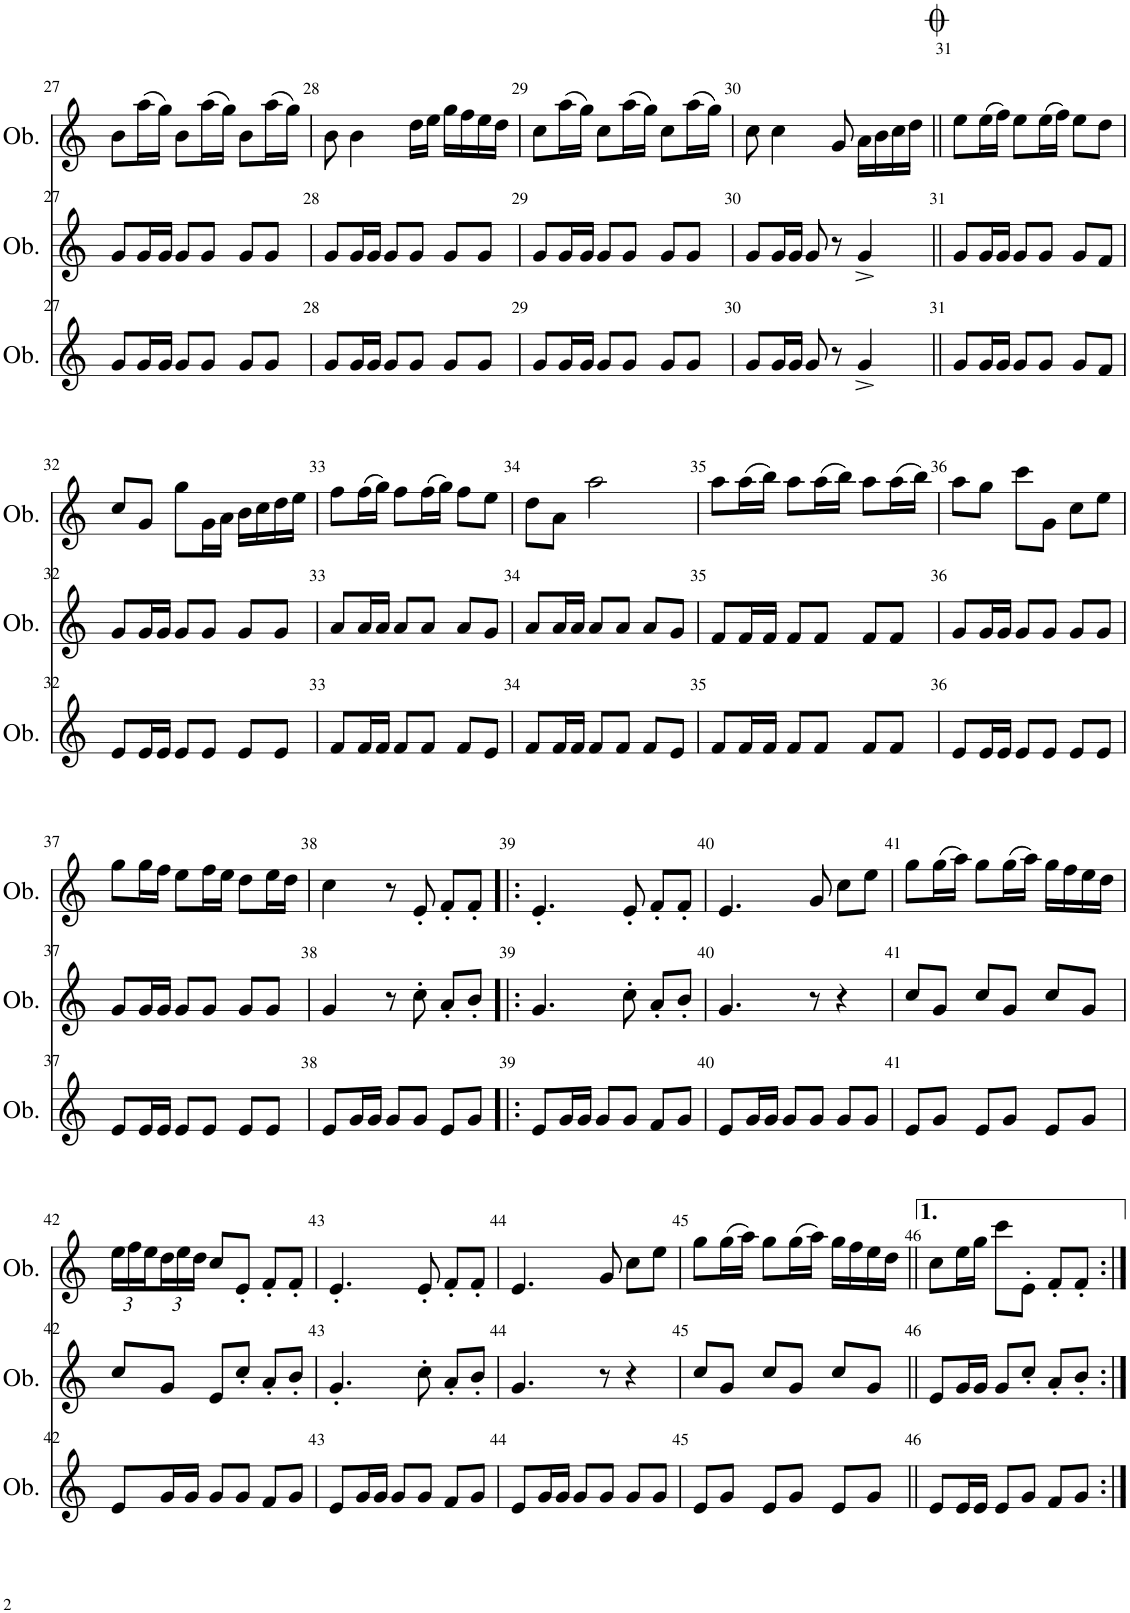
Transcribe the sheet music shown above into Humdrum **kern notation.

**kern	**kern	**kern
*part3	*part2	*part1
*staff3	*staff2	*staff1
*I"Oboè	*I"Oboè	*I"Oboè
*I'Ob.	*I'Ob.	*I'Ob.
!!LO:PB:g=z
*clefG2	*clefG2	*clefG2
*k[]	*k[]	*k[]
*M3/4	*M3/4	*M3/4
=27	=27	=27
8g/L	8g/L	8b\L
16g/L	16g/L	(16aa\L
16g/JJ	16g/JJ	16gg\JJ)
8g/L	8g/L	8b\L
8g/J	8g/J	(16aa\L
.	.	16gg\JJ)
8g/L	8g/L	8b\L
8g/J	8g/J	(16aa\L
.	.	16gg\JJ)
=28	=28	=28
8g/L	8g/L	8b\
16g/L	16g/L	4b\
16g/JJ	16g/JJ	.
8g/L	8g/L	.
8g/J	8g/J	16dd\LL
.	.	16ee\JJ
8g/L	8g/L	16gg\LL
.	.	16ff\
8g/J	8g/J	16ee\
.	.	16dd\JJ
=29	=29	=29
8g/L	8g/L	8cc\L
16g/L	16g/L	(16aa\L
16g/JJ	16g/JJ	16gg\JJ)
8g/L	8g/L	8cc\L
8g/J	8g/J	(16aa\L
.	.	16gg\JJ)
8g/L	8g/L	8cc\L
8g/J	8g/J	(16aa\L
.	.	16gg\JJ)
=30	=30	=30
8g/L	8g/L	8cc\
16g/L	16g/L	4cc\
16g/JJ	16g/JJ	.
8g/	8g/	.
8r	8r	8g/
4g^/	4g^/	16a\LL
.	.	16b\
.	.	16cc\
.	.	16dd\JJ
=31||	=31||	=31||
8g/L	8g/L	8ee\L
16g/L	16g/L	(16ee\L
16g/JJ	16g/JJ	16ff\JJ)
8g/L	8g/L	8ee\L
8g/J	8g/J	(16ee\L
.	.	16ff\JJ)
8g/L	8g/L	8ee\L
8f/J	8f/J	8dd\J
!!LO:LB:g=z
=32	=32	=32
8e/L	8g/L	8cc/L
16e/L	16g/L	8g/J
16e/JJ	16g/JJ	.
8e/L	8g/L	8gg\L
8e/J	8g/J	16g\L
.	.	16a\JJ
8e/L	8g/L	16b\LL
.	.	16cc\
8e/J	8g/J	16dd\
.	.	16ee\JJ
=33	=33	=33
8f/L	8a/L	8ff\L
16f/L	16a/L	(16ff\L
16f/JJ	16a/JJ	16gg\JJ)
8f/L	8a/L	8ff\L
8f/J	8a/J	(16ff\L
.	.	16gg\JJ)
8f/L	8a/L	8ff\L
8e/J	8g/J	8ee\J
=34	=34	=34
8f/L	8a/L	8dd\L
16f/L	16a/L	8a\J
16f/JJ	16a/JJ	.
8f/L	8a/L	2aa\
8f/J	8a/J	.
8f/L	8a/L	.
8e/J	8g/J	.
=35	=35	=35
8f/L	8f/L	8aa\L
16f/L	16f/L	(16aa\L
16f/JJ	16f/JJ	16bb\JJ)
8f/L	8f/L	8aa\L
8f/J	8f/J	(16aa\L
.	.	16bb\JJ)
8f/L	8f/L	8aa\L
8f/J	8f/J	(16aa\L
.	.	16bb\JJ)
=36	=36	=36
8e/L	8g/L	8aa\L
16e/L	16g/L	8gg\J
16e/JJ	16g/JJ	.
8e/L	8g/L	8ccc\L
8e/J	8g/J	8g\J
8e/L	8g/L	8cc\L
8e/J	8g/J	8ee\J
!!LO:LB:g=z
=37	=37	=37
8e/L	8g/L	8gg\L
16e/L	16g/L	16gg\L
16e/JJ	16g/JJ	16ff\JJ
8e/L	8g/L	8ee\L
8e/J	8g/J	16ff\L
.	.	16ee\JJ
8e/L	8g/L	8dd\L
8e/J	8g/J	16ee\L
.	.	16dd\JJ
=38	=38	=38
8e/L	4g/	4cc\
16g/L	.	.
16g/JJ	.	.
8g/L	8r	8r
8g/J	8cc'\	8e'/
8e/L	8a'/L	8f'/L
8g/J	8b'/J	8f'/J
=39!|:	=39!|:	=39!|:
8e/L	4.g/	4.e'/
16g/L	.	.
16g/JJ	.	.
8g/L	.	.
8g/J	8cc'\	8e'/
8f/L	8a'/L	8f'/L
8g/J	8b'/J	8f'/J
=40	=40	=40
8e/L	4.g/	4.e/
16g/L	.	.
16g/JJ	.	.
8g/L	.	.
8g/J	8r	8g/
8g/L	4r	8cc\L
8g/J	.	8ee\J
=41	=41	=41
8e/L	8cc/L	8gg\L
8g/J	8g/J	(16gg\L
.	.	16aa\JJ)
8e/L	8cc/L	8gg\L
8g/J	8g/J	(16gg\L
.	.	16aa\JJ)
8e/L	8cc/L	16gg\LL
.	.	16ff\
8g/J	8g/J	16ee\
.	.	16dd\JJ
!!LO:LB:g=z
=42	=42	=42
*	*	*Xbrackettup
8e/L	8cc/L	24ee\LL
.	.	24ff\
.	.	24ee\
16g/L	8g/J	24dd\
.	.	24ee\
16g/JJ	.	.
.	.	24dd\JJ
8g/L	8e/L	8cc/L
8g/J	8cc'/J	8e'/J
8f/L	8a'/L	8f'/L
8g/J	8b'/J	8f'/J
=43	=43	=43
8e/L	4.g'/	4.e'/
16g/L	.	.
16g/JJ	.	.
8g/L	.	.
8g/J	8cc'\	8e'/
8f/L	8a'/L	8f'/L
8g/J	8b'/J	8f'/J
=44	=44	=44
8e/L	4.g/	4.e/
16g/L	.	.
16g/JJ	.	.
8g/L	.	.
8g/J	8r	8g/
8g/L	4r	8cc\L
8g/J	.	8ee\J
=45	=45	=45
8e/L	8cc/L	8gg\L
8g/J	8g/J	(16gg\L
.	.	16aa\JJ)
8e/L	8cc/L	8gg\L
8g/J	8g/J	(16gg\L
.	.	16aa\JJ)
8e/L	8cc/L	16gg\LL
.	.	16ff\
8g/J	8g/J	16ee\
.	.	16dd\JJ
=46||	=46||	=46||
8e/L	8e/L	8cc\L
16e/L	16g/L	16ee\L
16e/JJ	16g/JJ	16gg\JJ
8e/L	8g/L	8ccc\L
8g/J	8cc'/J	8e'\J
8f/L	8a'/L	8f'/L
8g/J	8b'/J	8f'/J
=:|!	=:|!	=:|!
*-	*-	*-
